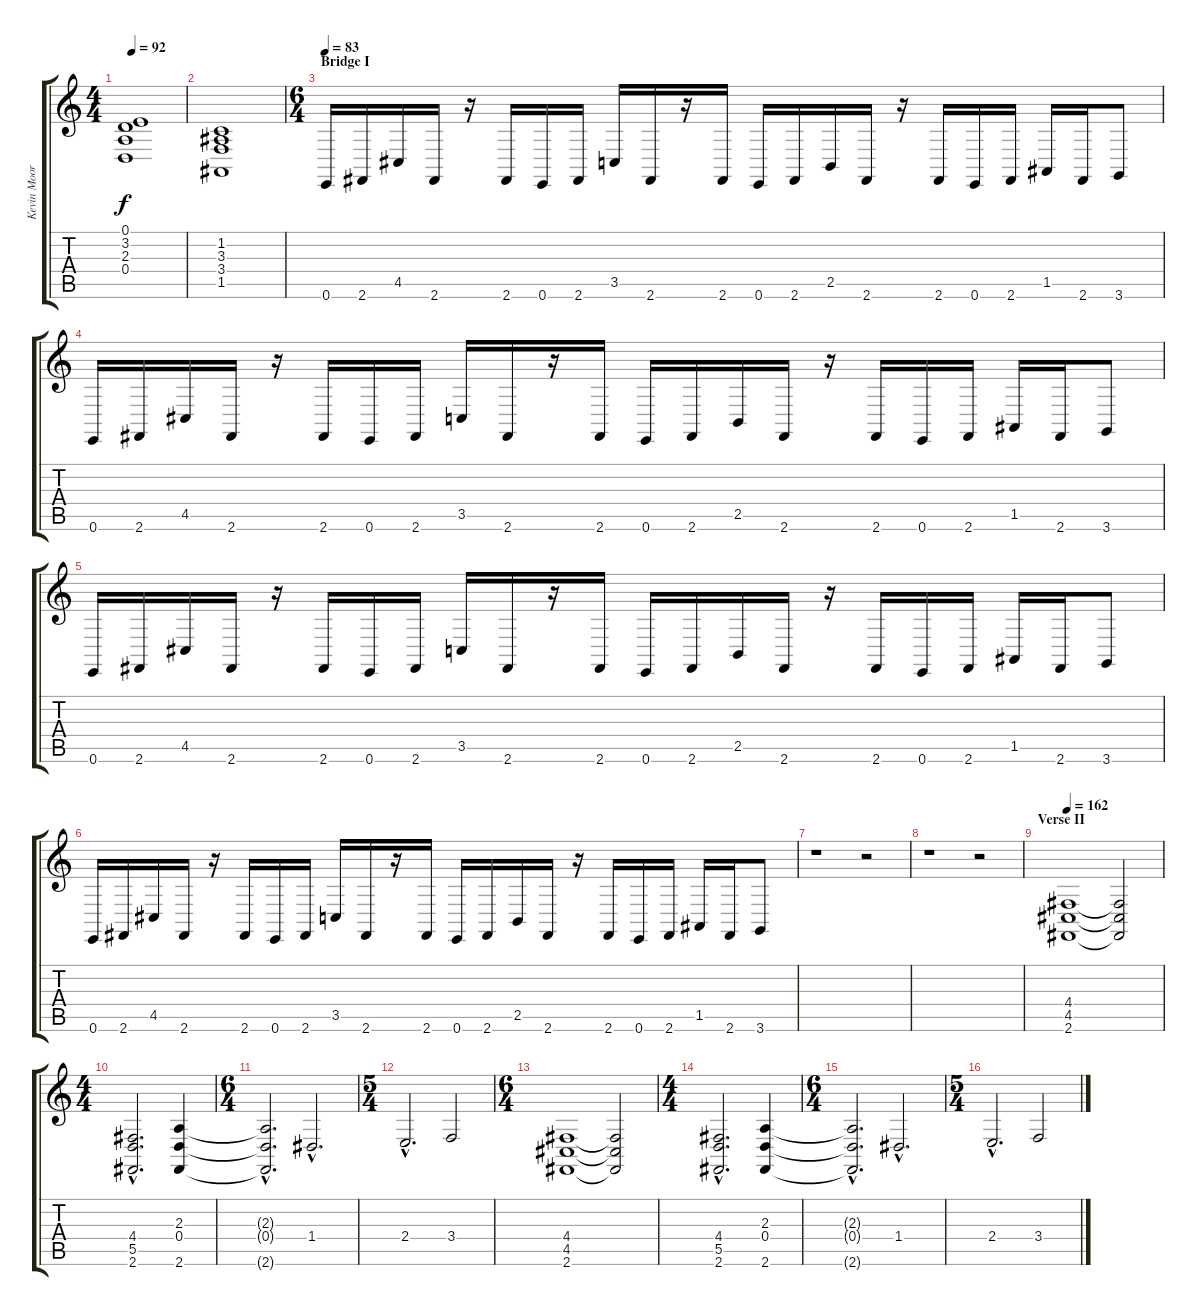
\track ("Kevin Moore (organ)" "Kevin Moor") {instrument lead1square}
\staff {score tabs}
\tuning (E4 B3 G3 D3 A2 E2) {hide}
\ts (4 4)
\tempo 92
\clef g2
\ks c
(0.1 3.2 2.3 0.4).1{dy f} |
(1.2 3.3 3.4 1.5).1 |
\ts (6 4)
\section ("" "Bridge I")
\tempo 83
0.6.16{volume 14} 2.6.16 4.5.16 2.6.16 r.16 2.6.16 0.6.16 2.6.16 3.5.16 2.6.16 r.16 2.6.16 0.6.16 2.6.16 2.5.16 2.6.16 r.16 2.6.16 0.6.16 2.6.16 1.5.16 2.6.16 3.6.8 |
0.6.16 2.6.16 4.5.16 2.6.16 r.16 2.6.16 0.6.16 2.6.16 3.5.16 2.6.16 r.16 2.6.16 0.6.16 2.6.16 2.5.16 2.6.16 r.16 2.6.16 0.6.16 2.6.16 1.5.16 2.6.16 3.6.8 |
0.6.16 2.6.16 4.5.16 2.6.16 r.16 2.6.16 0.6.16 2.6.16 3.5.16 2.6.16 r.16 2.6.16 0.6.16 2.6.16 2.5.16 2.6.16 r.16 2.6.16 0.6.16 2.6.16 1.5.16 2.6.16 3.6.8 |
0.6.16 2.6.16 4.5.16 2.6.16 r.16 2.6.16 0.6.16 2.6.16 3.5.16 2.6.16 r.16 2.6.16 0.6.16 2.6.16 2.5.16 2.6.16 r.16 2.6.16 0.6.16 2.6.16 1.5.16 2.6.16 3.6.8 |
r.1 r.2 |
r.1 r.2 |
\section ("" "Verse II")
\tempo 162
(4.4 4.5 2.6).1{volume 10} (4.4{t} 4.5{t} 2.6{t}).2 |
\ts (4 4)
(4.4{hac} 5.5{hac} 2.6{hac}).2{d} (2.3 0.4 2.6).4 |
\ts (6 4)
(2.3{t} 0.4{hac t} 2.6{t}).2{d} 1.4{hac}.2{d} |
\ts (5 4)
2.4{hac}.2{d} 3.4.2 |
\ts (6 4)
(4.4 4.5 2.6).1 (4.4{t} 4.5{t} 2.6{t}).2 |
\ts (4 4)
(4.4{hac} 5.5{hac} 2.6{hac}).2{d} (2.3 0.4 2.6).4 |
\ts (6 4)
(2.3{t} 0.4{hac t} 2.6{t}).2{d} 1.4{hac}.2{d} |
\ts (5 4)
2.4{hac}.2{d} 3.4.2
